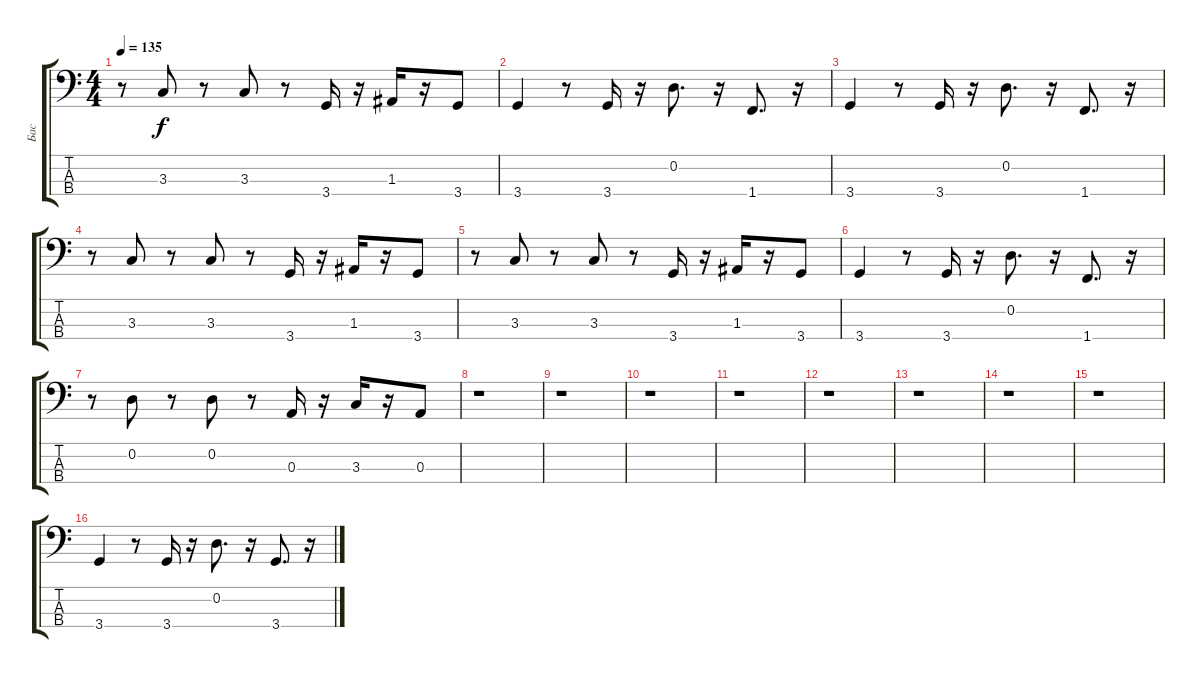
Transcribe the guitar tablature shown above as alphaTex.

\track ("Бас" "Бас") {instrument electricbassfinger}
\staff {score tabs}
\tuning (G2 D2 A1 E1) {hide}
\ts (4 4)
\tempo 135
\clef f4
\ks c
r.8{dy f} 3.3.8 r.8 3.3.8 r.8 3.4.16 r.16 1.3.16 r.16 3.4.8 |
3.4.4 r.8 3.4.16 r.16 0.2.8{d} r.16 1.4.8{d} r.16 |
3.4.4 r.8 3.4.16 r.16 0.2.8{d} r.16 1.4.8{d} r.16 |
r.8 3.3.8 r.8 3.3.8 r.8 3.4.16 r.16 1.3.16 r.16 3.4.8 |
r.8 3.3.8 r.8 3.3.8 r.8 3.4.16 r.16 1.3.16 r.16 3.4.8 |
3.4.4 r.8 3.4.16 r.16 0.2.8{d} r.16 1.4.8{d} r.16 |
r.8 0.2.8 r.8 0.2.8 r.8 0.3.16 r.16 3.3.16 r.16 0.3.8 |
r.1 |
r.1 |
r.1 |
r.1 |
r.1 |
r.1 |
r.1 |
r.1 |
3.4.4 r.8 3.4.16 r.16 0.2.8{d} r.16 3.4.8{d} r.16
